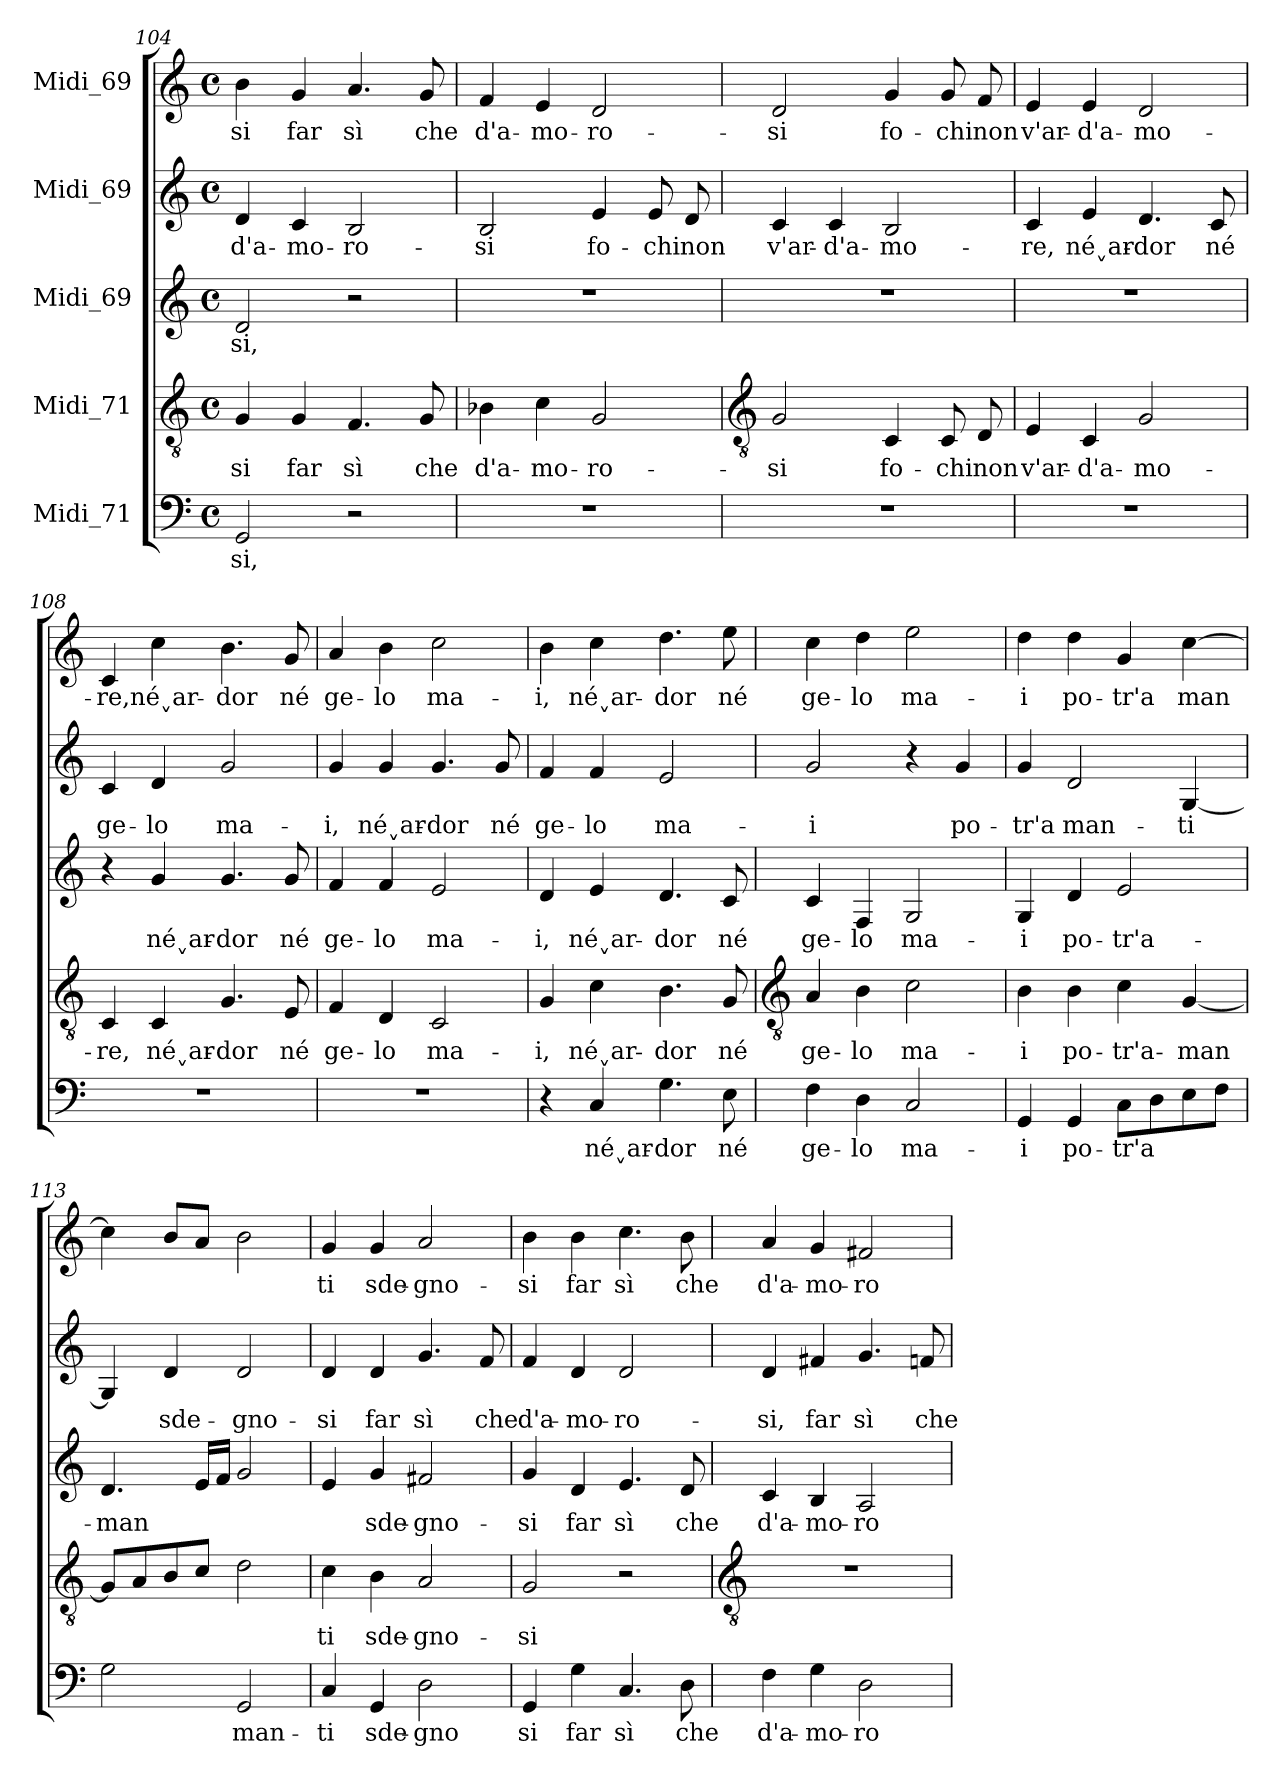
**kern	**text	**kern	**text	**kern	**text	**kern	**text	**kern	**text
*part5	*part5	*part4	*part4	*part3	*part3	*part2	*part2	*part1	*part1
*staff5	*staff5	*staff4	*staff4	*staff3	*staff3	*staff2	*staff2	*staff1	*staff1
*I"Midi_71	*	*I"Midi_71	*	*I"Midi_69	*	*I"Midi_69	*	*I"Midi_69	*
*clefF4	*	*clefGv2	*	*clefG2	*	*clefG2	*	*clefG2	*
*k[]	*	*k[]	*	*k[]	*	*k[]	*	*k[]	*
*C:	*	*C:	*	*C:	*	*C:	*	*C:	*
*M4/4	*	*M4/4	*	*M4/4	*	*M4/4	*	*M4/4	*
*met(c)	*	*met(c)	*	*met(c)	*	*met(c)	*	*met(c)	*
=104	=104	=104	=104	=104	=104	=104	=104	=104	=104
!	!LO:LY:b	!	!LO:LY:b	!	!LO:LY:b	!	!LO:LY:b	!	!LO:LY:b
2GG	-si,	4G	si	2d	-si,	4d	d'a-	4b	-si
!	!	!	!LO:LY:b	!	!	!	!LO:LY:b	!	!LO:LY:b
.	.	4G	far	.	.	4c	-mo-	4g	far
!	!	!	!LO:LY:b	!	!	!	!LO:LY:b	!	!LO:LY:b
2r	.	4.F	sì	2r	.	2B	-ro-	4.a	sì
!	!	!	!LO:LY:b	!	!	!	!	!	!LO:LY:b
.	.	8G	che	.	.	.	.	8g	che
!!LO:LB:g=z
=105	=105	=105	=105	=105	=105	=105	=105	=105	=105
!	!	!	!LO:LY:b	!	!	!	!LO:LY:b	!	!LO:LY:b
1r	.	4B-X	d'a-	1r	.	2B	-si	4f	d'a-
!	!	!	!LO:LY:b	!	!	!	!	!	!LO:LY:b
.	.	4c	-mo-	.	.	.	.	4e	-mo-
!	!	!	!LO:LY:b	!	!	!	!LO:LY:b	!	!LO:LY:b
.	.	2G	-ro-	.	.	4e	fo-	2d	-ro-
!	!	!	!	!	!	!	!LO:LY:b	!	!
.	.	.	.	.	.	8e	-chi	.	.
!	!	!	!	!	!	!	!LO:LY:b	!	!
.	.	.	.	.	.	8d	non	.	.
!!LO:LB:g=z
=106	=106	=106	=106	=106	=106	=106	=106	=106	=106
*	*	*clefGv2	*	*	*	*	*	*	*
!	!	!	!LO:LY:b	!	!	!	!LO:LY:b	!	!LO:LY:b
1r	.	2G	-si	1r	.	4c	v'ar-	2d	-si
!	!	!	!	!	!	!	!LO:LY:b	!	!
.	.	.	.	.	.	4c	-d'a-	.	.
!	!	!	!LO:LY:b	!	!	!	!LO:LY:b	!	!LO:LY:b
.	.	4C	fo-	.	.	2B	-mo-	4g	fo-
!	!	!	!LO:LY:b	!	!	!	!	!	!LO:LY:b
.	.	8C	-chi	.	.	.	.	8g	-chi
!	!	!	!LO:LY:b	!	!	!	!	!	!LO:LY:b
.	.	8D	non	.	.	.	.	8f	non
=107	=107	=107	=107	=107	=107	=107	=107	=107	=107
!	!	!	!LO:LY:b	!	!	!	!LO:LY:b	!	!LO:LY:b
1r	.	4E	v'ar-	1r	.	4c	-re,	4e	v'ar-
!	!	!	!LO:LY:b	!	!	!	!LO:LY:b	!	!LO:LY:b
.	.	4C	-d'a-	.	.	4e	néˬar-	4e	-d'a-
!	!	!	!LO:LY:b	!	!	!	!LO:LY:b	!	!LO:LY:b
.	.	2G	-mo-	.	.	4.d	-dor	2d	-mo-
!	!	!	!	!	!	!	!LO:LY:b	!	!
.	.	.	.	.	.	8c	né	.	.
=108	=108	=108	=108	=108	=108	=108	=108	=108	=108
!	!	!	!LO:LY:b	!	!	!	!LO:LY:b	!	!LO:LY:b
1r	.	4C	-re,	4r	.	4c	ge-	4c	-re,
!	!	!	!LO:LY:b	!	!LO:LY:b	!	!LO:LY:b	!	!LO:LY:b
.	.	4C	néˬar-	4g	néˬar-	4d	-lo	4cc	néˬar-
!	!	!	!LO:LY:b	!	!LO:LY:b	!	!LO:LY:b	!	!LO:LY:b
.	.	4.G	-dor	4.g	-dor	2g	ma-	4.b	-dor
!	!	!	!LO:LY:b	!	!LO:LY:b	!	!	!	!LO:LY:b
.	.	8E	né	8g	né	.	.	8g	né
=109	=109	=109	=109	=109	=109	=109	=109	=109	=109
!	!	!	!LO:LY:b	!	!LO:LY:b	!	!LO:LY:b	!	!LO:LY:b
1r	.	4F	ge-	4f	ge-	4g	-i,	4a	ge-
!	!	!	!LO:LY:b	!	!LO:LY:b	!	!LO:LY:b	!	!LO:LY:b
.	.	4D	-lo	4f	-lo	4g	néˬar-	4b	-lo
!	!	!	!LO:LY:b	!	!LO:LY:b	!	!LO:LY:b	!	!LO:LY:b
.	.	2C	ma-	2e	ma-	4.g	-dor	2cc	ma-
!	!	!	!	!	!	!	!LO:LY:b	!	!
.	.	.	.	.	.	8g	né	.	.
!!LO:LB:g=z
=110	=110	=110	=110	=110	=110	=110	=110	=110	=110
!	!	!	!LO:LY:b	!	!LO:LY:b	!	!LO:LY:b	!	!LO:LY:b
4r	.	4G	-i,	4d	-i,	4f	ge-	4b	-i,
!	!LO:LY:b	!	!LO:LY:b	!	!LO:LY:b	!	!LO:LY:b	!	!LO:LY:b
4C	néˬar-	4c	néˬar-	4e	néˬar-	4f	-lo	4cc	néˬar-
!	!LO:LY:b	!	!LO:LY:b	!	!LO:LY:b	!	!LO:LY:b	!	!LO:LY:b
4.G	-dor	4.B	-dor	4.d	-dor	2e	ma-	4.dd	-dor
!	!LO:LY:b	!	!LO:LY:b	!	!LO:LY:b	!	!	!	!LO:LY:b
8E	né	8G	né	8c	né	.	.	8ee	né
!!LO:LB:g=z
=111	=111	=111	=111	=111	=111	=111	=111	=111	=111
*	*	*clefGv2	*	*	*	*	*	*	*
!	!LO:LY:b	!	!LO:LY:b	!	!LO:LY:b	!	!LO:LY:b	!	!LO:LY:b
4F	ge-	4A	ge-	4c	ge-	2g	-i	4cc	ge-
!	!LO:LY:b	!	!LO:LY:b	!	!LO:LY:b	!	!	!	!LO:LY:b
4D	-lo	4B	-lo	4F	-lo	.	.	4dd	-lo
!	!LO:LY:b	!	!LO:LY:b	!	!LO:LY:b	!	!	!	!LO:LY:b
2C	ma-	2c	ma-	2G	ma-	4r	.	2ee	ma-
!	!	!	!	!	!	!	!LO:LY:b	!	!
.	.	.	.	.	.	4g	po-	.	.
=112	=112	=112	=112	=112	=112	=112	=112	=112	=112
!	!LO:LY:b	!	!LO:LY:b	!	!LO:LY:b	!	!LO:LY:b	!	!LO:LY:b
4GG	-i	4B	-i	4G	-i	4g	-tr'a	4dd	-i
!	!LO:LY:b	!	!LO:LY:b	!	!LO:LY:b	!	!LO:LY:b	!	!LO:LY:b
4GG	po-	4B	po-	4d	po-	2d	man-	4dd	po-
!	!LO:LY:b	!	!LO:LY:b	!	!LO:LY:b	!	!	!	!LO:LY:b
8CL	-tr'a	4c	-tr'a-	2e	-tr'a-	.	.	4g	-tr'a
8D	.	.	.	.	.	.	.	.	.
!	!	!	!LO:LY:b	!	!	!	!LO:LY:b	!	!LO:LY:b
8E	.	[4G	-man	.	.	[4G	-ti	[4cc	man
8FJ	.	.	.	.	.	.	.	.	.
=113	=113	=113	=113	=113	=113	=113	=113	=113	=113
!	!	!	!	!	!LO:LY:b	!	!	!	!
2G	.	8GL]	.	4.d	-man	4G]	.	4cc]	.
.	.	8A	.	.	.	.	.	.	.
!	!	!	!	!	!	!	!LO:LY:b	!	!
.	.	8B	.	.	.	4d	sde-	8bL	.
.	.	8cJ	.	16eLL	.	.	.	8aJ	.
.	.	.	.	16fJJ	.	.	.	.	.
!	!LO:LY:b	!	!	!	!	!	!LO:LY:b	!	!
2GG	man-	2d	.	2g	.	2d	-gno-	2b	.
=114	=114	=114	=114	=114	=114	=114	=114	=114	=114
!	!LO:LY:b	!	!LO:LY:b	!	!	!	!LO:LY:b	!	!LO:LY:b
4C	-ti	4c	ti	4e	.	4d	-si	4g	ti
!	!LO:LY:b	!	!LO:LY:b	!	!LO:LY:b	!	!LO:LY:b	!	!LO:LY:b
4GG	sde-	4B	sde-	4g	sde-	4d	far	4g	sde-
!	!LO:LY:b	!	!LO:LY:b	!	!LO:LY:b	!	!LO:LY:b	!	!LO:LY:b
2D	-gno	2A	-gno-	2f#X	-gno-	4.g	sì	2a	-gno-
!	!	!	!	!	!	!	!LO:LY:b	!	!
.	.	.	.	.	.	8f	che	.	.
!!LO:LB:g=z
=115	=115	=115	=115	=115	=115	=115	=115	=115	=115
!	!LO:LY:b	!	!LO:LY:b	!	!LO:LY:b	!	!LO:LY:b	!	!LO:LY:b
4GG	si	2G	-si	4g	-si	4f	d'a-	4b	-si
!	!LO:LY:b	!	!	!	!LO:LY:b	!	!LO:LY:b	!	!LO:LY:b
4G	far	.	.	4d	far	4d	-mo-	4b	far
!	!LO:LY:b	!	!	!	!LO:LY:b	!	!LO:LY:b	!	!LO:LY:b
4.C	sì	2r	.	4.e	sì	2d	-ro-	4.cc	sì
!	!LO:LY:b	!	!	!	!LO:LY:b	!	!	!	!LO:LY:b
8D	che	.	.	8d	che	.	.	8b	che
!!LO:LB:g=z
=116	=116	=116	=116	=116	=116	=116	=116	=116	=116
*	*	*clefGv2	*	*	*	*	*	*	*
!	!LO:LY:b	!	!	!	!LO:LY:b	!	!LO:LY:b	!	!LO:LY:b
4F	d'a-	1r	.	4c	d'a-	4d	-si,	4a	d'a-
!	!LO:LY:b	!	!	!	!LO:LY:b	!	!LO:LY:b	!	!LO:LY:b
4G	-mo-	.	.	4B	-mo-	4f#X	far	4g	-mo-
!	!LO:LY:b	!	!	!	!LO:LY:b	!	!LO:LY:b	!	!LO:LY:b
2D	-ro-	.	.	2A	-ro-	4.g	sì	2f#X	-ro-
!	!	!	!	!	!	!	!LO:LY:b	!	!
.	.	.	.	.	.	8fn	che	.	.
=	=	=	=	=	=	=	=	=	=
*-	*-	*-	*-	*-	*-	*-	*-	*-	*-
